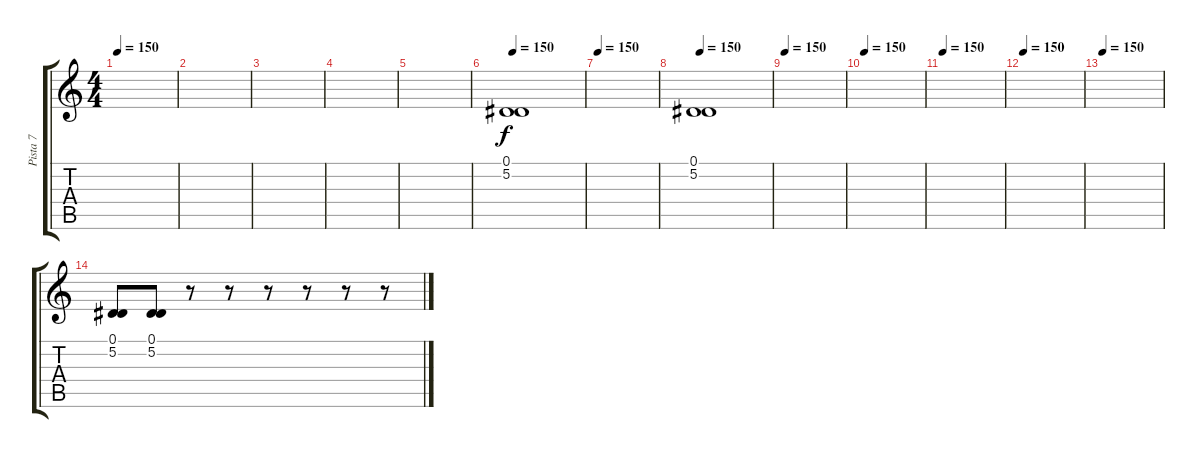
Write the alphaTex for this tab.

\track ("Pista 7" "Pista 7") {instrument orchestrahit}
\staff {score tabs}
\tuning (Eb4 Bb3 Gb3 Db3 Ab2 Eb2) {hide}
\ts (4 4)
\tempo 150
\clef g2
\ks c
|
|
|
|
|
\tempo 150
(0.1 5.2).1 |
\tempo 150
|
\tempo 150
(0.1 5.2).1 |
\tempo 150
|
\tempo 150
|
\tempo 150
|
\tempo 150
|
\tempo 150
|
(0.1 5.2).8 (0.1 5.2).8 r.8 r.8 r.8 r.8 r.8 r.8
